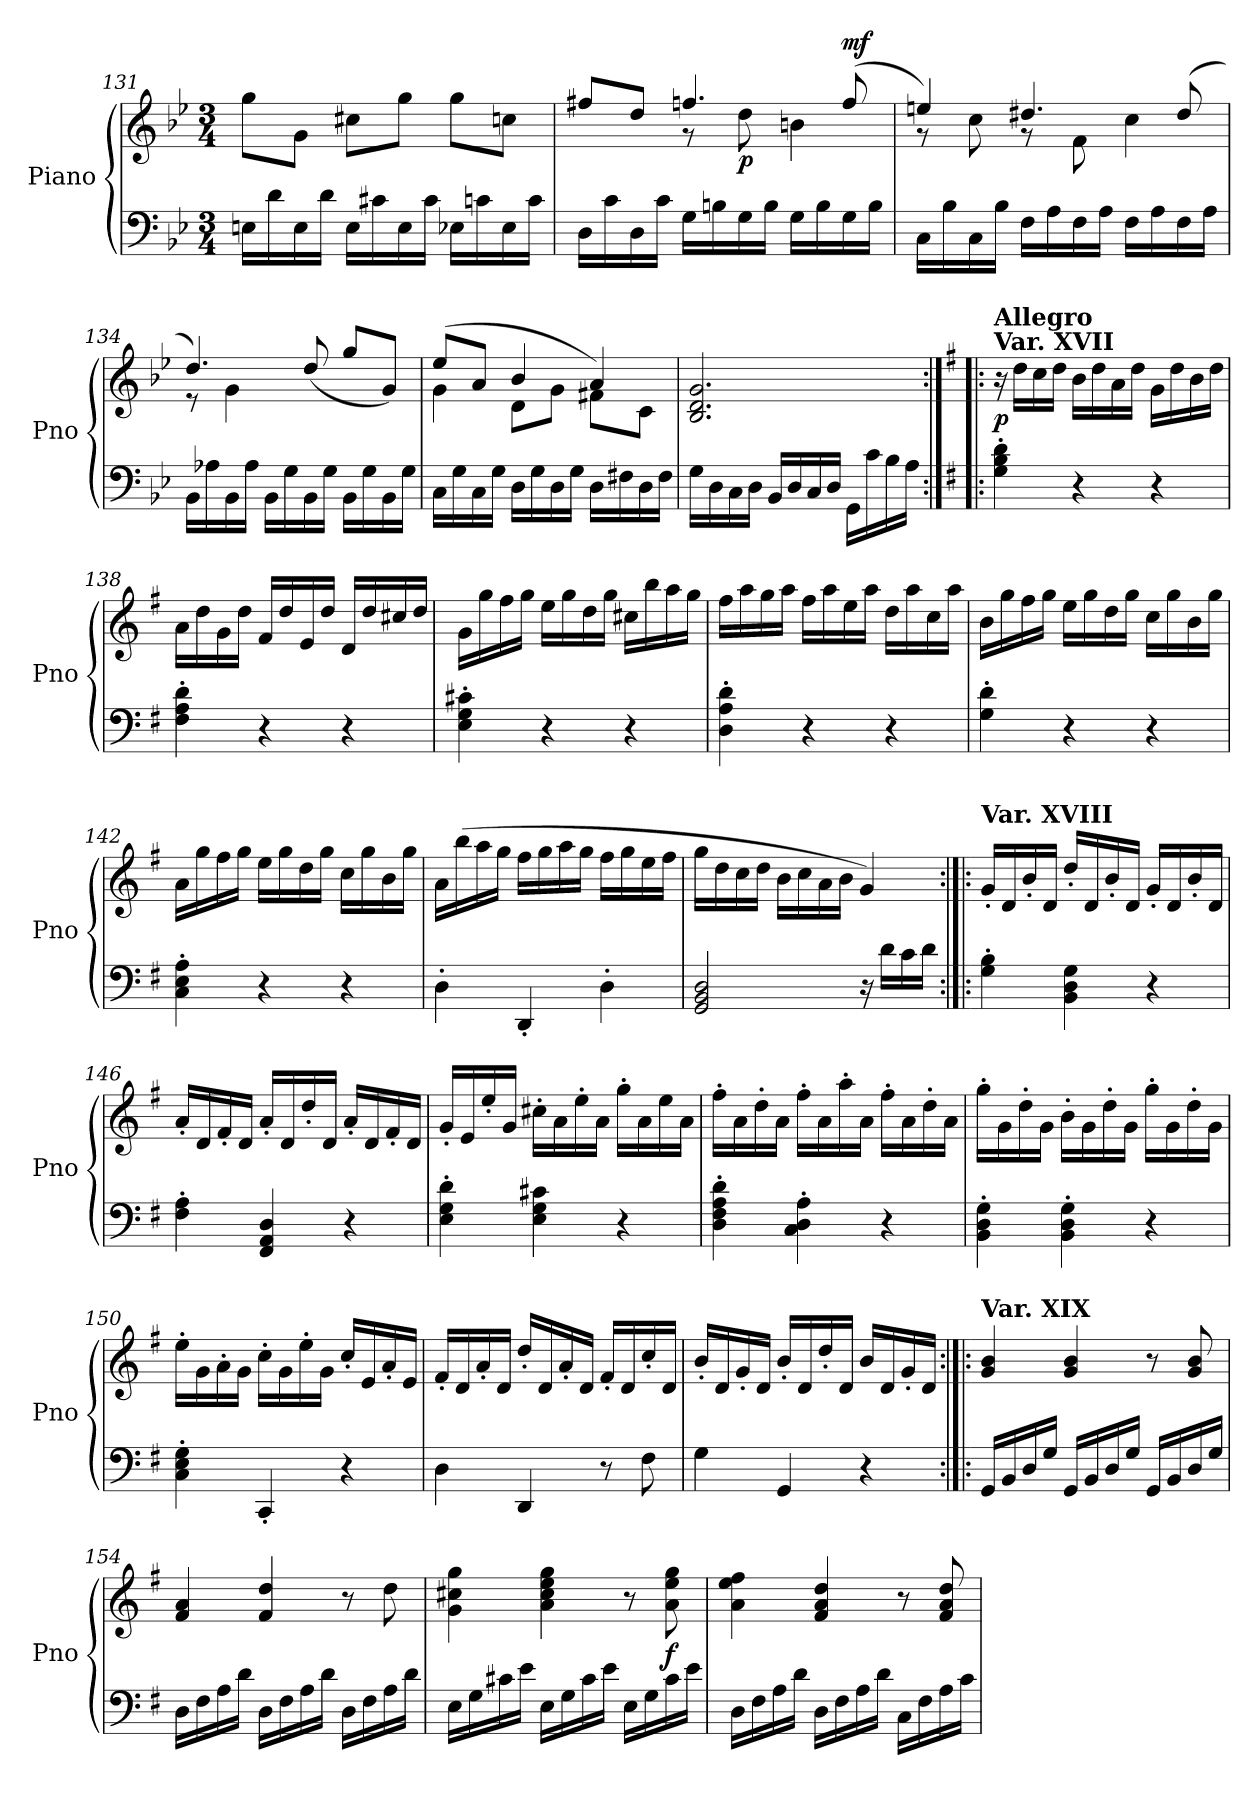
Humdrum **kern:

**kern	**kern	**dynam
*part1	*part1	*part1
*staff2	*staff1	*staff1/2
*I"Piano	*	*
*I'Pno	*	*
*clefF4	*clefG2	*
*k[b-e-]	*k[b-e-]	*
*M3/4	*M3/4	*
=131	=131	=131
16En\LL	8gg\L	.
16d\	.	.
16E\	8g\J	.
16d\JJ	.	.
16E\LL	8cc#X\L	.
16c#X\	.	.
16E\	8gg\J	.
16c#\JJ	.	.
16E-X\LL	8gg\L	.
16cn\	.	.
16E-\	8ccn\J	.
16c\JJ	.	.
!!LO:LB:g=z
=132	=132	=132
*	*^	*
16D\LL	8ff#X/L	8ryy	.
16c\	.	.	.
16D\	8dd/J	8ryy	.
16c\JJ	.	.	.
16G\LL	4.ffn/	8r	.
16Bn\	.	.	.
!	!	!	!LO:DY:b
16G\	.	8dd\	p
16B\JJ	.	.	.
16G\LL	.	4bn\	.
16B\	.	.	.
!	!	!	!LO:DY:a
16G\	(8ff/	.	mf
16B\JJ	.	.	.
=133	=133	=133	=133
16C\LL	4een/)	8r	.
16B-\	.	.	.
16C\	.	8cc\	.
16B-\JJ	.	.	.
16F\LL	4.dd#X/	8r	.
16A\	.	.	.
16F\	.	8f\	.
16A\JJ	.	.	.
16F\LL	.	4cc\	.
16A\	.	.	.
16F\	(8dd#/	.	.
16A\JJ	.	.	.
=134	=134	=134	=134
16BB-\LL	4.dd/)	8r	.
16A-X\	.	.	.
16BB-\	.	4g\	.
16A-\JJ	.	.	.
16BB-\LL	.	.	.
16G\	.	.	.
16BB-\	(8dd/	4.ryy	.
16G\JJ	.	.	.
16BB-\LL	8gg/L	.	.
16G\	.	.	.
16BB-\	8g/J)	.	.
16G\JJ	.	.	.
!!LO:LB:g=z	!!
=135	=135	=135	=135
16C\LL	(8ee-/L	4g\	.
16G\	.	.	.
16C\	8a/J	.	.
16G\JJ	.	.	.
16D\LL	4b-/	8d\L	.
16G\	.	.	.
16D\	.	8g\J	.
16G\JJ	.	.	.
16D\LL	4a/)	8f#X\L	.
16F#X\	.	.	.
16D\	.	8c\J	.
16F#\JJ	.	.	.
*	*v	*v	*
=136	=136	=136
16G\LL	2.B-/ 2.d/ 2.g/	.
16D\	.	.
16C\	.	.
16D\JJ	.	.
16BB-/LL	.	.
16D/	.	.
16C/	.	.
16D/JJ	.	.
16GG\LL	.	.
16c\	.	.
16B-\	.	.
16A\JJ	.	.
!!LO:LB:g=z
=137:|!|:	=137:|!|:	=137:|!|:
*k[f#]	*k[f#]	*
!	!LO:TX:a:B:t=Var. XVII	!
!	!LO:TX:a:B:t=Allegro	!
!	!	!LO:DY:b
4G\' 4B\' 4d\'	16r	p
*	*MM120	*
.	16dd\LL	.
.	16cc\	.
.	16dd\JJ	.
4r	16b\LL	.
.	16dd\	.
.	16a\	.
.	16dd\JJ	.
4r	16g\LL	.
.	16dd\	.
.	16b\	.
.	16dd\JJ	.
=138	=138	=138
4F#\' 4A\' 4d\'	16a\LL	.
.	16dd\	.
.	16g\	.
.	16dd\JJ	.
4r	16f#/LL	.
.	16dd/	.
.	16e/	.
.	16dd/JJ	.
4r	16d/LL	.
.	16dd/	.
.	16cc#X/	.
.	16dd/JJ	.
=139	=139	=139
4E\' 4G\' 4c#X\'	16g\LL	.
.	16gg\	.
.	16ff#\	.
.	16gg\JJ	.
4r	16ee\LL	.
.	16gg\	.
.	16dd\	.
.	16gg\JJ	.
4r	16cc#X\LL	.
.	16bb\	.
.	16aa\	.
.	16gg\JJ	.
!!LO:LB:g=z
=140	=140	=140
4D\' 4A\' 4d\'	16ff#\LL	.
.	16aa\	.
.	16gg\	.
.	16aa\JJ	.
4r	16ff#\LL	.
.	16aa\	.
.	16ee\	.
.	16aa\JJ	.
4r	16dd\LL	.
.	16aa\	.
.	16cc\	.
.	16aa\JJ	.
=141	=141	=141
4G\' 4d\'	16b\LL	.
.	16gg\	.
.	16ff#\	.
.	16gg\JJ	.
4r	16ee\LL	.
.	16gg\	.
.	16dd\	.
.	16gg\JJ	.
4r	16cc\LL	.
.	16gg\	.
.	16b\	.
.	16gg\JJ	.
=142	=142	=142
4C\' 4E\' 4A\'	16a\LL	.
.	16gg\	.
.	16ff#\	.
.	16gg\JJ	.
4r	16ee\LL	.
.	16gg\	.
.	16dd\	.
.	16gg\JJ	.
4r	16cc\LL	.
.	16gg\	.
.	16b\	.
.	16gg\JJ	.
!!LO:PB:g=z
=143	=143	=143
4D'\	16a\LL	.
.	(16bb\	.
.	16aa\	.
.	16gg\JJ	.
4DD'/	16ff#\LL	.
.	16gg\	.
.	16aa\	.
.	16gg\JJ	.
4D'\	16ff#\LL	.
.	16gg\	.
.	16ee\	.
.	16ff#\JJ	.
=144	=144	=144
2GG/ 2BB/ 2D/	16gg\LL	.
.	16dd\	.
.	16cc\	.
.	16dd\JJ	.
.	16b\LL	.
.	16cc\	.
.	16a\	.
.	16b\JJ	.
16r	4g/)	.
16d\LL	.	.
16c\	.	.
16d\JJ	.	.
!!LO:LB:g=z
=145:|!|:	=145:|!|:	=145:|!|:
!	!LO:TX:a:B:t=Var. XVIII	!
4G\' 4B\'	16g'/LL	.
.	16d/	.
.	16b'/	.
.	16d/JJ	.
4BB\ 4D\ 4G\	16dd'/LL	.
.	16d/	.
.	16b'/	.
.	16d/JJ	.
4r	16g'/LL	.
.	16d/	.
.	16b'/	.
.	16d/JJ	.
=146	=146	=146
4F#\' 4A\'	16a'/LL	.
.	16d/	.
.	16f#'/	.
.	16d/JJ	.
4FF#/ 4AA/ 4D/	16a'/LL	.
.	16d/	.
.	16dd'/	.
.	16d/JJ	.
4r	16a'/LL	.
.	16d/	.
.	16f#'/	.
.	16d/JJ	.
=147	=147	=147
4E\' 4G\' 4d\'	16g'/LL	.
.	16e/	.
.	16ee'/	.
.	16g/JJ	.
4E\ 4G\ 4c#X\	16cc#X'\LL	.
.	16a\	.
.	16ee'\	.
.	16a\JJ	.
4r	16gg'\LL	.
.	16a\	.
.	16ee\	.
.	16a\JJ	.
!!LO:LB:g=z
=148	=148	=148
4D\' 4F#\' 4A\' 4d\'	16ff#'\LL	.
.	16a\	.
.	16dd'\	.
.	16a\JJ	.
4C\' 4D\' 4A\'	16ff#'\LL	.
.	16a\	.
.	16aa'\	.
.	16a\JJ	.
4r	16ff#'\LL	.
.	16a\	.
.	16dd'\	.
.	16a\JJ	.
=149	=149	=149
4BB\' 4D\' 4G\'	16gg'\LL	.
.	16g\	.
.	16dd'\	.
.	16g\JJ	.
4BB\' 4D\' 4G\'	16b'\LL	.
.	16g\	.
.	16dd'\	.
.	16g\JJ	.
4r	16gg'\LL	.
.	16g\	.
.	16dd'\	.
.	16g\JJ	.
=150	=150	=150
4C\' 4E\' 4G\'	16ee'\LL	.
.	16g\	.
.	16a'\	.
.	16g\JJ	.
4CC'/	16cc'\LL	.
.	16g\	.
.	16ee'\	.
.	16g\JJ	.
4r	16cc'/LL	.
.	16e/	.
.	16a'/	.
.	16e/JJ	.
!!LO:LB:g=z
=151	=151	=151
4D\	16f#'/LL	.
.	16d/	.
.	16a'/	.
.	16d/JJ	.
4DD/	16dd'/LL	.
.	16d/	.
.	16a'/	.
.	16d/JJ	.
8r	16f#'/LL	.
.	16d/	.
8F#\	16cc'/	.
.	16d/JJ	.
=152	=152	=152
4G\	16b'/LL	.
.	16d/	.
.	16g'/	.
.	16d/JJ	.
4GG/	16b'/LL	.
.	16d/	.
.	16dd'/	.
.	16d/JJ	.
4r	16b/LL	.
.	16d/	.
.	16g'/	.
.	16d/JJ	.
!!LO:LB:g=z
=153:|!|:	=153:|!|:	=153:|!|:
*	*MM138	*
!	!LO:TX:a:B:t=Var. XIX	!
16GG/LL	4g/ 4b/	.
16BB/	.	.
16D/	.	.
16G/JJ	.	.
16GG/LL	4g/ 4b/	.
16BB/	.	.
16D/	.	.
16G/JJ	.	.
16GG/LL	8r	.
16BB/	.	.
16D/	8g/ 8b/	.
16G/JJ	.	.
=154	=154	=154
16D\LL	4f#/ 4a/	.
16F#\	.	.
16A\	.	.
16d\JJ	.	.
16D\LL	4f#/ 4dd/	.
16F#\	.	.
16A\	.	.
16d\JJ	.	.
16D\LL	8r	.
16F#\	.	.
16A\	8dd\	.
16d\JJ	.	.
=155	=155	=155
!	!	!LO:DY:b
16E\LL	4g\ 4cc#X\ 4gg\	other-dynamics
16G\	.	.
16c#X\	.	.
16e\JJ	.	.
16E\LL	4a\ 4cc#\ 4ee\ 4gg\	.
16G\	.	.
16c#\	.	.
16e\JJ	.	.
16E\LL	8r	.
16G\	.	.
!	!	!LO:DY:b
16c#\	8a\ 8ee\ 8gg\	f
16e\JJ	.	.
!!LO:LB:g=z
=156	=156	=156
16D\LL	4a\ 4ee\ 4ff#\	.
16F#\	.	.
16A\	.	.
16d\JJ	.	.
16D\LL	4f#/ 4a/ 4dd/	.
16F#\	.	.
16A\	.	.
16d\JJ	.	.
16C\LL	8r	.
16F#\	.	.
16A\	8f#/ 8a/ 8dd/	.
16c\JJ	.	.
=	=	=
*-	*-	*-
